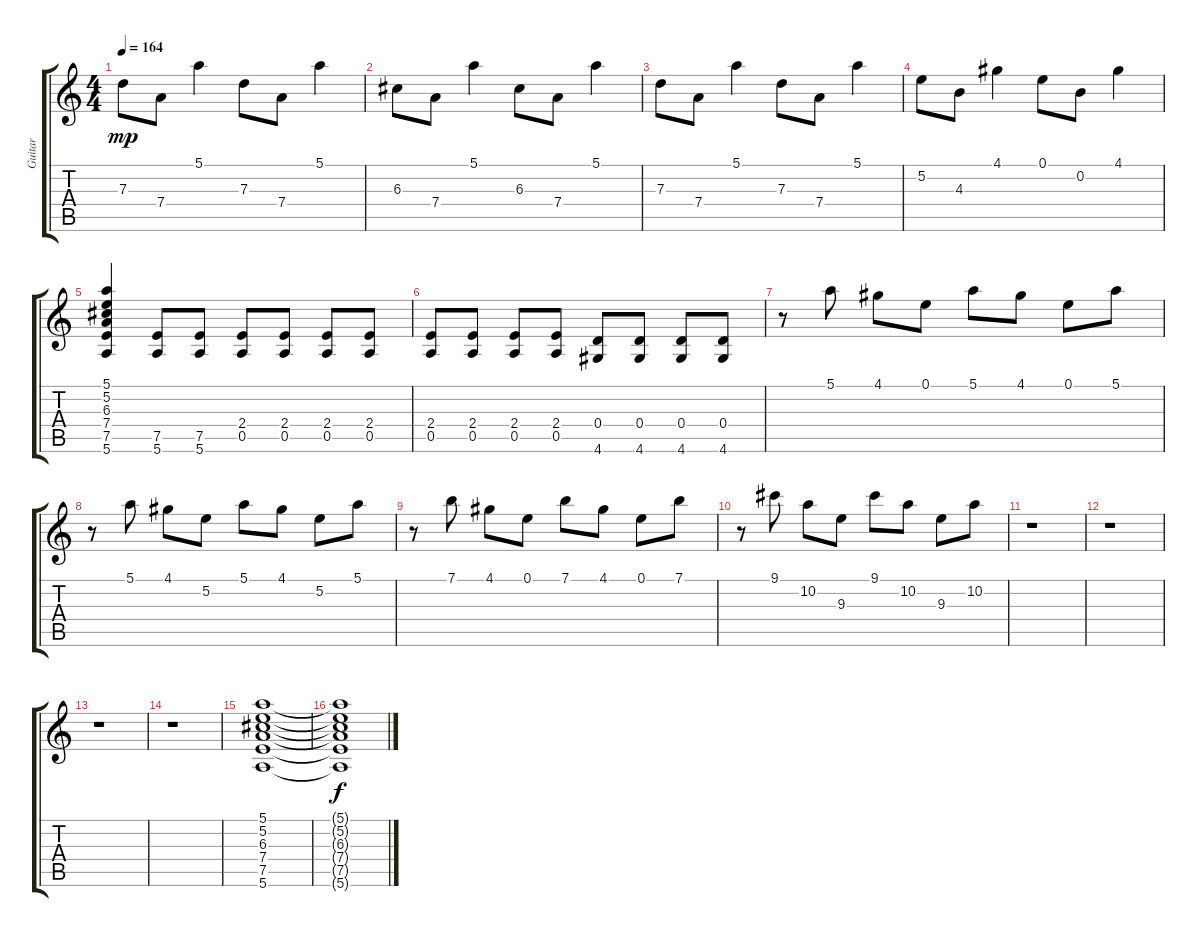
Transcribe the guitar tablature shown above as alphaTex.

\track ("Guitar" "Guitar") {instrument distortionguitar}
\staff {score tabs}
\tuning (E4 B3 G3 D3 A2 E2) {hide}
\ts (4 4)
\tempo 164
\clef g2
\ks c
7.3.8{dy mp} 7.4.8 5.1.4 7.3.8 7.4.8 5.1.4 |
6.3.8 7.4.8 5.1.4 6.3.8 7.4.8 5.1.4 |
7.3.8 7.4.8 5.1.4 7.3.8 7.4.8 5.1.4 |
5.2.8 4.3.8 4.1.4 0.1.8 0.2.8 4.1.4 |
(5.1 5.2 6.3 7.4 7.5 5.6).4 (7.5 5.6).8 (7.5 5.6).8 (2.4 0.5).8 (2.4 0.5).8 (2.4 0.5).8 (2.4 0.5).8 |
(2.4 0.5).8 (2.4 0.5).8 (2.4 0.5).8 (2.4 0.5).8 (0.4 4.6).8 (0.4 4.6).8 (0.4 4.6).8 (0.4 4.6).8 |
r.8 5.1.8 4.1.8 0.1.8 5.1.8 4.1.8 0.1.8 5.1.8 |
r.8 5.1.8 4.1.8 5.2.8 5.1.8 4.1.8 5.2.8 5.1.8 |
r.8 7.1.8 4.1.8 0.1.8 7.1.8 4.1.8 0.1.8 7.1.8 |
r.8 9.1.8 10.2.8 9.3.8 9.1.8 10.2.8 9.3.8 10.2.8 |
r.1 |
r.1 |
r.1 |
r.1 |
(5.1 5.2 6.3 7.4 7.5 5.6).1 |
(5.1{t} 5.2{t} 6.3{t} 7.4{t} 7.5{t} 5.6{t}).1{dy f}
